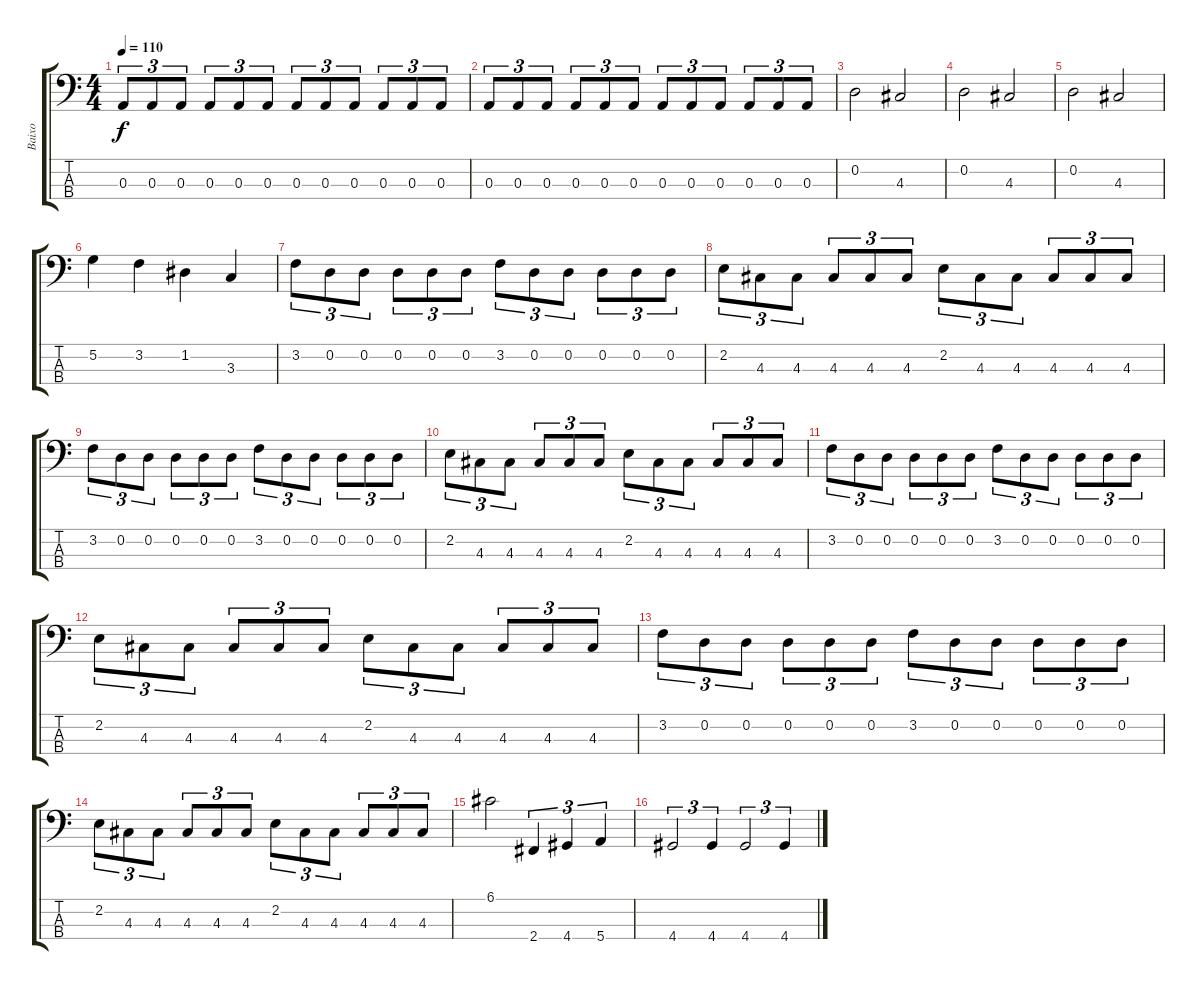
\track ("Baixo" "Baixo") {instrument electricbassfinger}
\staff {score tabs}
\tuning (G2 D2 A1 E1) {hide}
\ts (4 4)
\tempo 110
\clef f4
\ks c
0.3.8{tu (3 2) dy f} 0.3.8{tu (3 2)} 0.3.8{tu (3 2)} 0.3.8{tu (3 2)} 0.3.8{tu (3 2)} 0.3.8{tu (3 2)} 0.3.8{tu (3 2)} 0.3.8{tu (3 2)} 0.3.8{tu (3 2)} 0.3.8{tu (3 2)} 0.3.8{tu (3 2)} 0.3.8{tu (3 2)} |
0.3.8{tu (3 2)} 0.3.8{tu (3 2)} 0.3.8{tu (3 2)} 0.3.8{tu (3 2)} 0.3.8{tu (3 2)} 0.3.8{tu (3 2)} 0.3.8{tu (3 2)} 0.3.8{tu (3 2)} 0.3.8{tu (3 2)} 0.3.8{tu (3 2)} 0.3.8{tu (3 2)} 0.3.8{tu (3 2)} |
0.2.2 4.3.2 |
0.2.2 4.3.2 |
0.2.2 4.3.2 |
5.2.4 3.2.4 1.2.4 3.3.4 |
3.2.8{tu (3 2)} 0.2.8{tu (3 2)} 0.2.8{tu (3 2)} 0.2.8{tu (3 2)} 0.2.8{tu (3 2)} 0.2.8{tu (3 2)} 3.2.8{tu (3 2)} 0.2.8{tu (3 2)} 0.2.8{tu (3 2)} 0.2.8{tu (3 2)} 0.2.8{tu (3 2)} 0.2.8{tu (3 2)} |
2.2.8{tu (3 2)} 4.3.8{tu (3 2)} 4.3.8{tu (3 2)} 4.3.8{tu (3 2)} 4.3.8{tu (3 2)} 4.3.8{tu (3 2)} 2.2.8{tu (3 2)} 4.3.8{tu (3 2)} 4.3.8{tu (3 2)} 4.3.8{tu (3 2)} 4.3.8{tu (3 2)} 4.3.8{tu (3 2)} |
3.2.8{tu (3 2)} 0.2.8{tu (3 2)} 0.2.8{tu (3 2)} 0.2.8{tu (3 2)} 0.2.8{tu (3 2)} 0.2.8{tu (3 2)} 3.2.8{tu (3 2)} 0.2.8{tu (3 2)} 0.2.8{tu (3 2)} 0.2.8{tu (3 2)} 0.2.8{tu (3 2)} 0.2.8{tu (3 2)} |
2.2.8{tu (3 2)} 4.3.8{tu (3 2)} 4.3.8{tu (3 2)} 4.3.8{tu (3 2)} 4.3.8{tu (3 2)} 4.3.8{tu (3 2)} 2.2.8{tu (3 2)} 4.3.8{tu (3 2)} 4.3.8{tu (3 2)} 4.3.8{tu (3 2)} 4.3.8{tu (3 2)} 4.3.8{tu (3 2)} |
3.2.8{tu (3 2)} 0.2.8{tu (3 2)} 0.2.8{tu (3 2)} 0.2.8{tu (3 2)} 0.2.8{tu (3 2)} 0.2.8{tu (3 2)} 3.2.8{tu (3 2)} 0.2.8{tu (3 2)} 0.2.8{tu (3 2)} 0.2.8{tu (3 2)} 0.2.8{tu (3 2)} 0.2.8{tu (3 2)} |
2.2.8{tu (3 2)} 4.3.8{tu (3 2)} 4.3.8{tu (3 2)} 4.3.8{tu (3 2)} 4.3.8{tu (3 2)} 4.3.8{tu (3 2)} 2.2.8{tu (3 2)} 4.3.8{tu (3 2)} 4.3.8{tu (3 2)} 4.3.8{tu (3 2)} 4.3.8{tu (3 2)} 4.3.8{tu (3 2)} |
3.2.8{tu (3 2)} 0.2.8{tu (3 2)} 0.2.8{tu (3 2)} 0.2.8{tu (3 2)} 0.2.8{tu (3 2)} 0.2.8{tu (3 2)} 3.2.8{tu (3 2)} 0.2.8{tu (3 2)} 0.2.8{tu (3 2)} 0.2.8{tu (3 2)} 0.2.8{tu (3 2)} 0.2.8{tu (3 2)} |
2.2.8{tu (3 2)} 4.3.8{tu (3 2)} 4.3.8{tu (3 2)} 4.3.8{tu (3 2)} 4.3.8{tu (3 2)} 4.3.8{tu (3 2)} 2.2.8{tu (3 2)} 4.3.8{tu (3 2)} 4.3.8{tu (3 2)} 4.3.8{tu (3 2)} 4.3.8{tu (3 2)} 4.3.8{tu (3 2)} |
6.1.2 2.4.4{tu (3 2)} 4.4.4{tu (3 2)} 5.4.4{tu (3 2)} |
4.4.2{tu (3 2)} 4.4.4{tu (3 2)} 4.4.2{tu (3 2)} 4.4.4{tu (3 2)}
